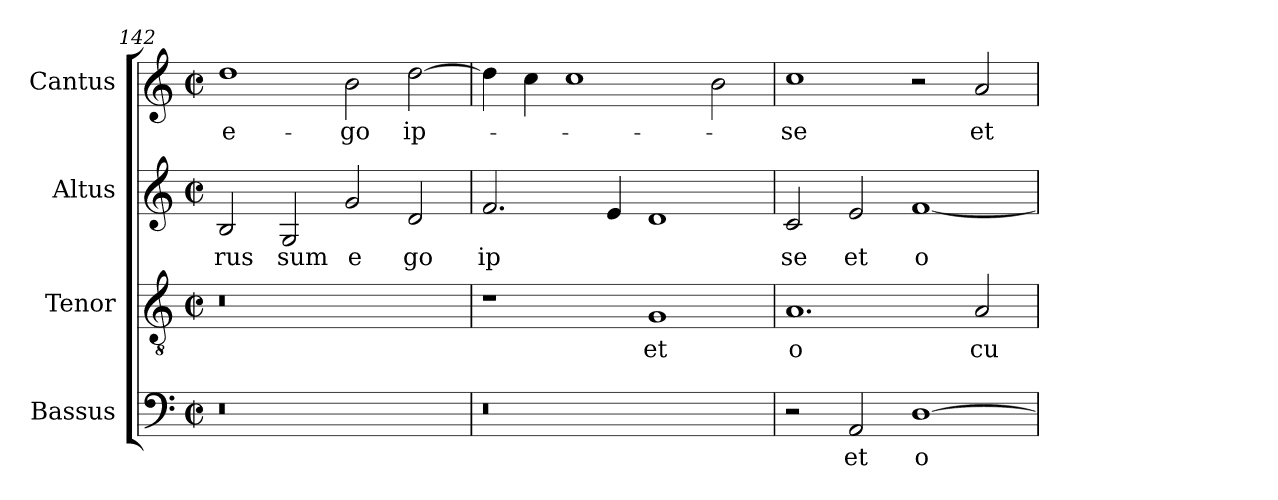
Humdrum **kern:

**kern	**text	**kern	**text	**kern	**text	**kern	**text
*part4	*part4	*part3	*part3	*part2	*part2	*part1	*part1
*staff4	*staff4	*staff3	*staff3	*staff2	*staff2	*staff1	*staff1
*I"Bassus	*	*I"Tenor	*	*I"Altus	*	*I"Cantus	*
*clefF4	*	*clefGv2	*	*clefG2	*	*clefG2	*
*M2/2	*	*M2/2	*	*M2/2	*	*M2/2	*
*met(c|)	*	*met(c|)	*	*met(c|)	*	*met(c|)	*
=142	=142	=142	=142	=142	=142	=142	=142
!	!	!	!	!	!LO:LY:b:cj	!	!LO:LY:b:cj
0r	.	0r	.	2B/	rus	1dd	e-
!	!	!	!	!	!LO:LY:b:cj	!	!
.	.	.	.	2G/	sum	.	.
!	!	!	!	!	!LO:LY:b:cj	!	!LO:LY:b:cj
.	.	.	.	2g/	e	2b\	-go
!	!	!	!	!	!LO:LY:b:cj	!	!LO:LY:b:cj
.	.	.	.	2d/	go	[>2dd\	ip-
=143	=143	=143	=143	=143	=143	=143	=143
!	!	!	!	!	!LO:LY:b:cj	!	!
0r	.	1r	.	2.f/	ip	4dd\]	.
.	.	.	.	.	.	4cc\	.
.	.	.	.	.	.	1cc	.
.	.	.	.	4e/	.	.	.
!	!	!	!LO:LY:b:cj	!	!	!	!
.	.	1G	et	1d	.	.	.
.	.	.	.	.	.	2b\	.
=144	=144	=144	=144	=144	=144	=144	=144
!	!	!	!LO:LY:b:cj	!	!LO:LY:b:cj	!	!LO:LY:b:cj
2r	.	1.A	o	2c/	se	1cc	-se
!	!LO:LY:b:cj	!	!	!	!LO:LY:b:cj	!	!
2AA/	et	.	.	2e/	et	.	.
!	!LO:LY:b:rj	!	!	!	!LO:LY:b:rj	!	!
[>1D	o	.	.	[<1f	o	2r	.
!	!	!	!LO:LY:b:cj	!	!	!	!LO:LY:b:cj
.	.	2A/	cu	.	.	2a/	et
=	=	=	=	=	=	=	=
*-	*-	*-	*-	*-	*-	*-	*-
